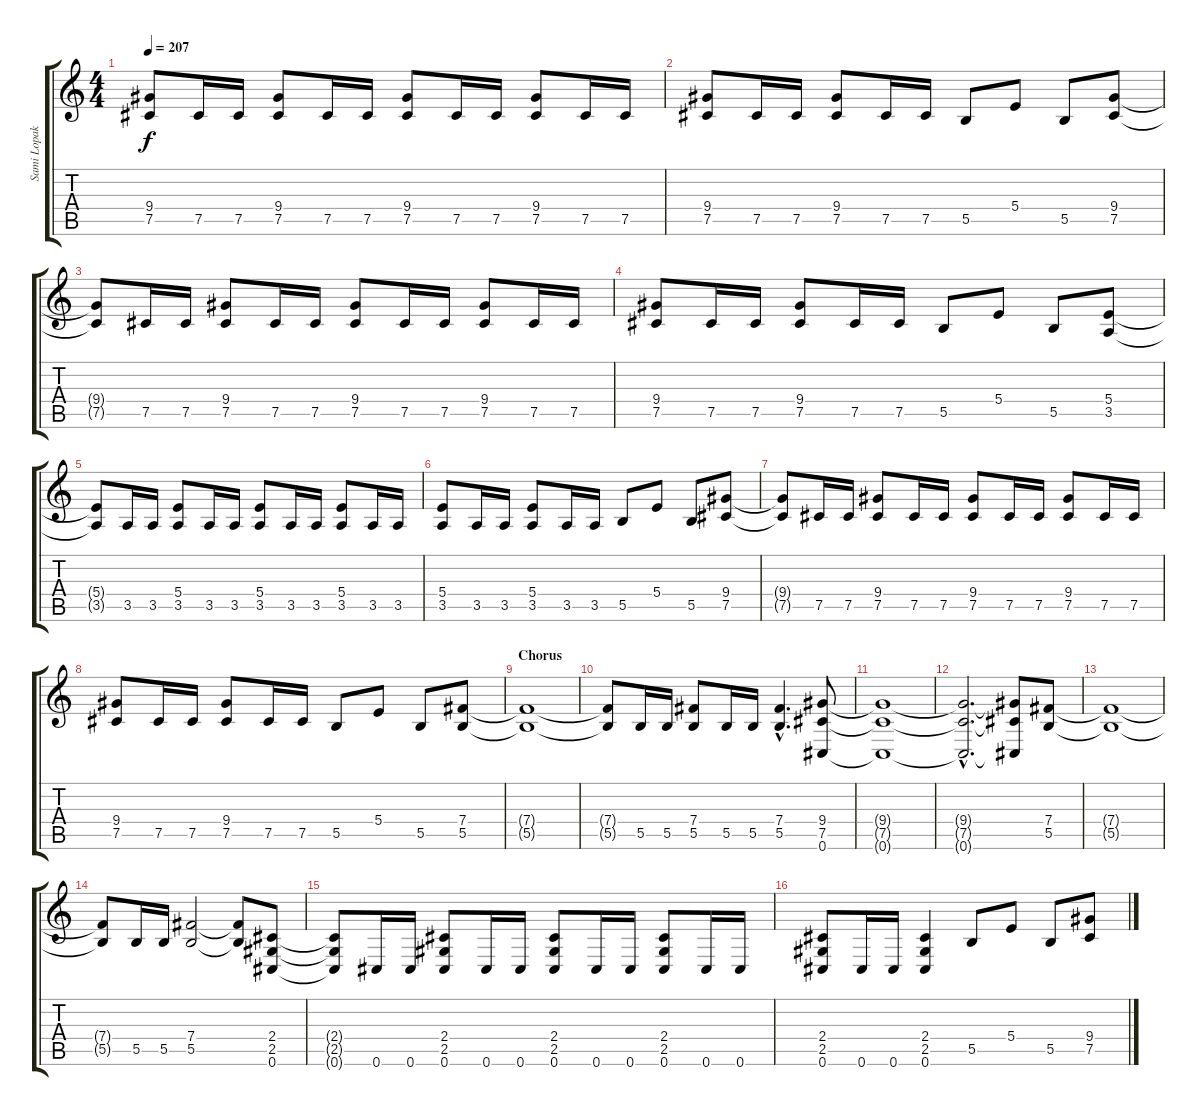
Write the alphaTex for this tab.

\track ("Sami Lopakka" "Sami Lopak") {instrument distortionguitar}
\staff {score tabs}
\tuning (Db4 Ab3 E3 B2 Gb2 Db2) {hide}
\ts (4 4)
\tempo 207
\clef g2
\ks c
(9.4{t} 7.5{t}).8{dy f} 7.5.16 7.5.16 (9.4 7.5).8 7.5.16 7.5.16 (9.4 7.5).8 7.5.16 7.5.16 (9.4 7.5).8 7.5.16 7.5.16 |
(9.4 7.5).8 7.5.16 7.5.16 (9.4 7.5).8 7.5.16 7.5.16 5.5.8 5.4.8 5.5.8 (9.4 7.5).8 |
(9.4{t} 7.5{t}).8 7.5.16 7.5.16 (9.4 7.5).8 7.5.16 7.5.16 (9.4 7.5).8 7.5.16 7.5.16 (9.4 7.5).8 7.5.16 7.5.16 |
(9.4 7.5).8 7.5.16 7.5.16 (9.4 7.5).8 7.5.16 7.5.16 5.5.8 5.4.8 5.5.8 (5.4 3.5).8 |
(5.4{t} 3.5{t}).8 3.5.16 3.5.16 (5.4 3.5).8 3.5.16 3.5.16 (5.4 3.5).8 3.5.16 3.5.16 (5.4 3.5).8 3.5.16 3.5.16 |
(5.4 3.5).8 3.5.16 3.5.16 (5.4 3.5).8 3.5.16 3.5.16 5.5.8 5.4.8 5.5.8 (9.4 7.5).8 |
(9.4{t} 7.5{t}).8 7.5.16 7.5.16 (9.4 7.5).8 7.5.16 7.5.16 (9.4 7.5).8 7.5.16 7.5.16 (9.4 7.5).8 7.5.16 7.5.16 |
(9.4 7.5).8 7.5.16 7.5.16 (9.4 7.5).8 7.5.16 7.5.16 5.5.8 5.4.8 5.5.8 (7.4 5.5).8 |
\section ("" "Chorus")
(7.4{t} 5.5{t}).1 |
(7.4{t} 5.5{t}).8 5.5.16 5.5.16 (7.4 5.5).8 5.5.16 5.5.16 (7.4{hac} 5.5{hac}).4{d} (9.4 7.5 0.6).8 |
(9.4{t} 7.5{t} 0.6{t}).1 |
(9.4{hac t} 7.5{hac t} 0.6{hac t}).2{d} (9.4{t} 7.5{t} 0.6{t}).8 (7.4 5.5).8 |
(7.4{t} 5.5{t}).1 |
(7.4{t} 5.5{t}).8 5.5.16 5.5.16 (7.4 5.5).2 (7.4{t} 5.5{t}).8 (2.4 2.5 0.6).8 |
(2.4{t} 2.5{t} 0.6{t}).8 0.6.16 0.6.16 (2.4 2.5 0.6).8 0.6.16 0.6.16 (2.4 2.5 0.6).8 0.6.16 0.6.16 (2.4 2.5 0.6).8 0.6.16 0.6.16 |
(2.4 2.5 0.6).8 0.6.16 0.6.16 (2.4 2.5 0.6).4 5.5.8 5.4.8 5.5.8 (9.4 7.5).8
